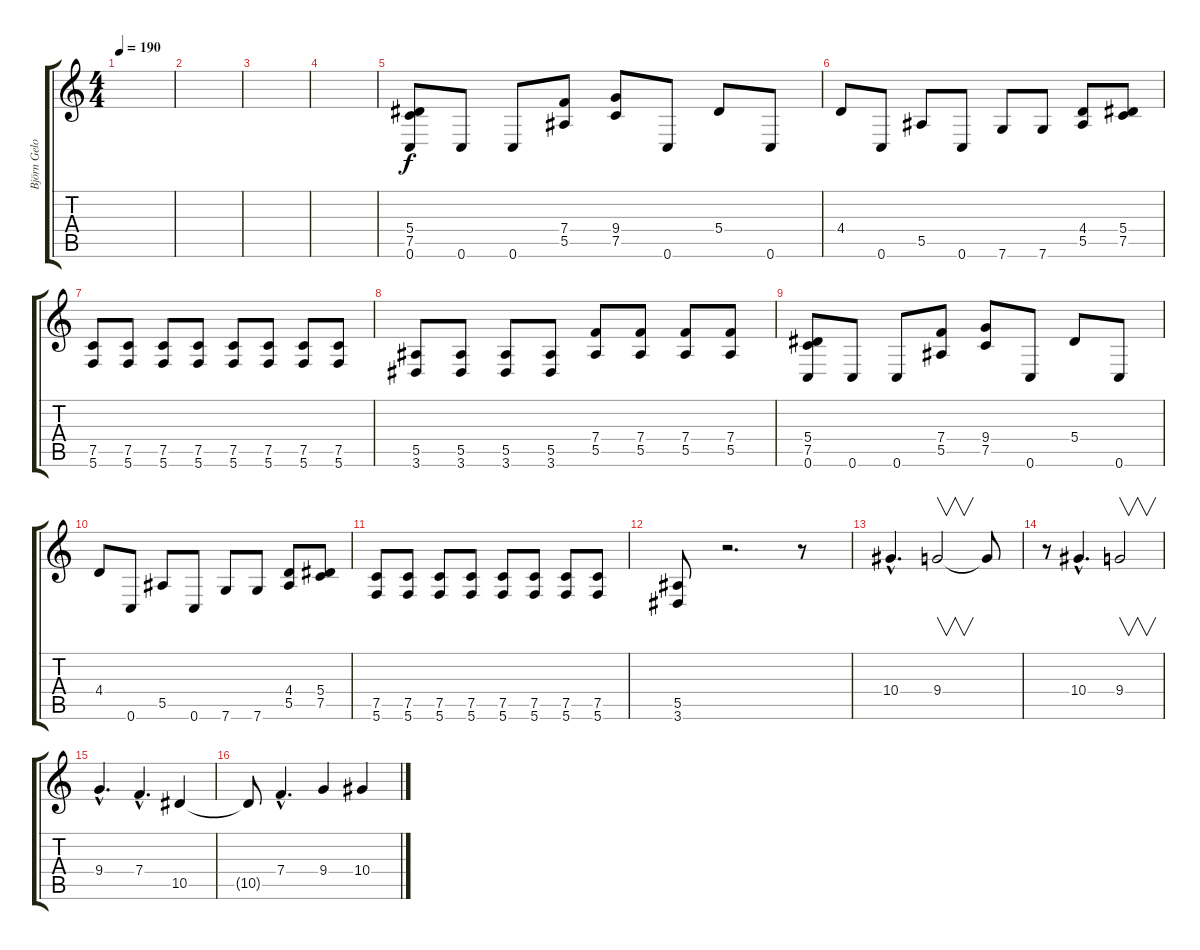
\track ("Björn Gelotte" "Björn Gelo") {instrument distortionguitar}
\staff {score tabs}
\tuning (C4 G3 Eb3 Bb2 F2 C2) {hide}
\ts (4 4)
\tempo 190
\clef g2
\ks c
|
|
|
|
(5.4 7.5 0.6).8 0.6.8 0.6.8 (7.4 5.5).8 (9.4 7.5).8 0.6.8 5.4.8 0.6.8 |
4.4.8 0.6.8 5.5.8 0.6.8 7.6.8 7.6.8 (4.4 5.5).8 (5.4 7.5).8 |
(7.5 5.6).8 (7.5 5.6).8 (7.5 5.6).8 (7.5 5.6).8 (7.5 5.6).8 (7.5 5.6).8 (7.5 5.6).8 (7.5 5.6).8 |
(5.5 3.6).8 (5.5 3.6).8 (5.5 3.6).8 (5.5 3.6).8 (7.4 5.5).8 (7.4 5.5).8 (7.4 5.5).8 (7.4 5.5).8 |
(5.4 7.5 0.6).8 0.6.8 0.6.8 (7.4 5.5).8 (9.4 7.5).8 0.6.8 5.4.8 0.6.8 |
4.4.8 0.6.8 5.5.8 0.6.8 7.6.8 7.6.8 (4.4 5.5).8 (5.4 7.5).8 |
(7.5 5.6).8 (7.5 5.6).8 (7.5 5.6).8 (7.5 5.6).8 (7.5 5.6).8 (7.5 5.6).8 (7.5 5.6).8 (7.5 5.6).8 |
(5.5 3.6).8 r.2{d} r.8 |
10.4{hac}.4{d} 9.4.2{v} 9.4{t}.8 |
r.8 10.4{hac}.4{d} 9.4.2{v} |
9.4{hac}.4{d} 7.4{hac}.4{d} 10.5.4 |
10.5{t}.8 7.4{hac}.4{d} 9.4.4 10.4.4
